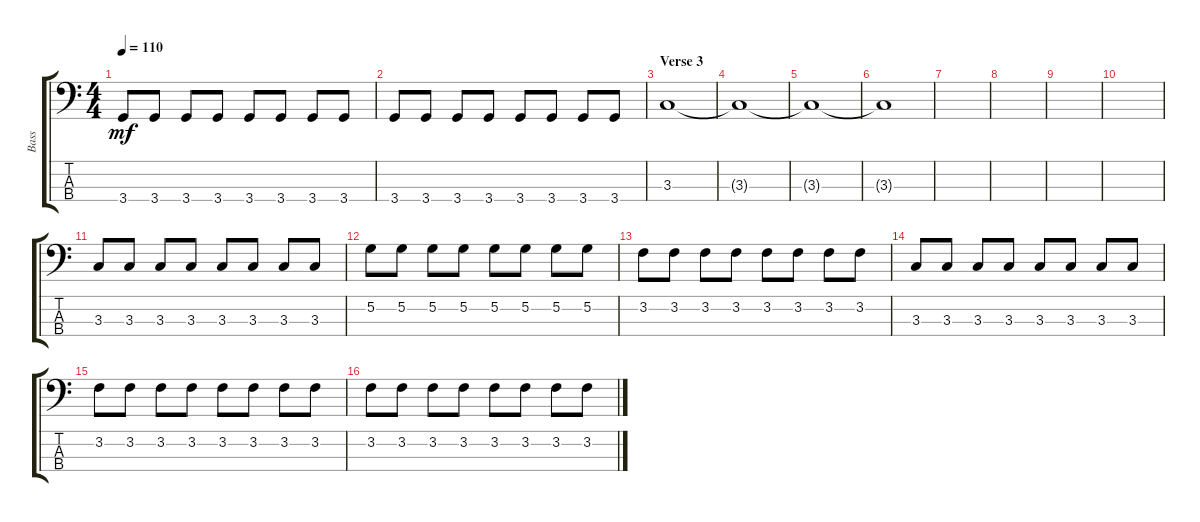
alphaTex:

\track ("Bass" "Bass") {instrument electricbassfinger}
\staff {score tabs}
\tuning (G2 D2 A1 E1) {hide}
\ts (4 4)
\tempo 110
\clef f4
\ks c
3.4.8{dy mf} 3.4.8 3.4.8 3.4.8 3.4.8 3.4.8 3.4.8 3.4.8 |
3.4.8 3.4.8 3.4.8 3.4.8 3.4.8 3.4.8 3.4.8 3.4.8 |
\section ("" "Verse 3")
3.3.1 |
3.3{t}.1 |
3.3{t}.1 |
3.3{t}.1 |
|
|
|
|
3.3.8 3.3.8 3.3.8 3.3.8 3.3.8 3.3.8 3.3.8 3.3.8 |
5.2.8 5.2.8 5.2.8 5.2.8 5.2.8 5.2.8 5.2.8 5.2.8 |
3.2.8 3.2.8 3.2.8 3.2.8 3.2.8 3.2.8 3.2.8 3.2.8 |
3.3.8 3.3.8 3.3.8 3.3.8 3.3.8 3.3.8 3.3.8 3.3.8 |
3.2.8 3.2.8 3.2.8 3.2.8 3.2.8 3.2.8 3.2.8 3.2.8 |
3.2.8 3.2.8 3.2.8 3.2.8 3.2.8 3.2.8 3.2.8 3.2.8
